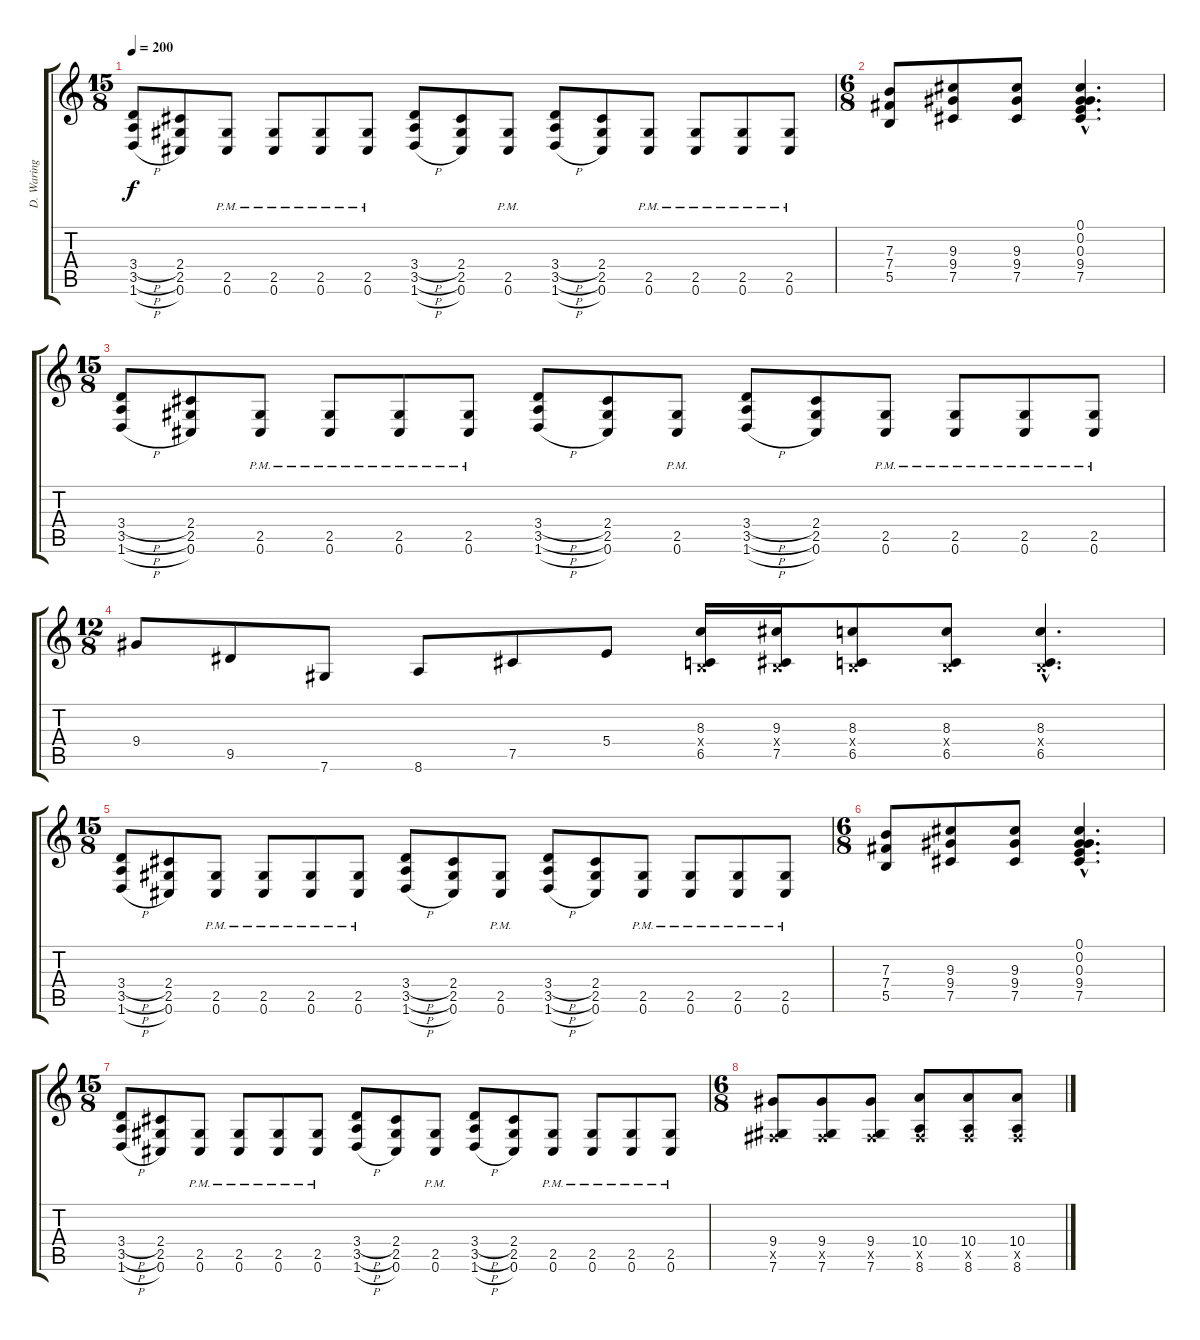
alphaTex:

\track ("D. Waring Gtr." "D. Waring ") {instrument distortionguitar}
\staff {score tabs}
\tuning (Db4 Ab3 E3 B2 Gb2 Db2) {hide}
\ts (15 8)
\tempo 200
\clef g2
\ks c
(3.4{h} 3.5{h} 1.6{h}).8{dy f} (2.4 2.5 0.6).8 (2.5{pm} 0.6{pm}).8 (2.5{pm} 0.6{pm}).8 (2.5{pm} 0.6{pm}).8 (2.5{pm} 0.6{pm}).8 (3.4{h} 3.5{h} 1.6{h}).8 (2.4 2.5 0.6).8 (2.5{pm} 0.6{pm}).8 (3.4{h} 3.5{h} 1.6{h}).8 (2.4 2.5 0.6).8 (2.5{pm} 0.6{pm}).8 (2.5{pm} 0.6{pm}).8 (2.5{pm} 0.6{pm}).8 (2.5{pm} 0.6{pm}).8 |
\ts (6 8)
(7.3 7.4 5.5).8 (9.3 9.4 7.5).8 (9.3 9.4 7.5).8 (0.1{hac} 0.2{hac} 0.3{hac} 9.4{hac} 7.5{hac}).4{d} |
\ts (15 8)
(3.4{h} 3.5{h} 1.6{h}).8 (2.4 2.5 0.6).8 (2.5{pm} 0.6{pm}).8 (2.5{pm} 0.6{pm}).8 (2.5{pm} 0.6{pm}).8 (2.5{pm} 0.6{pm}).8 (3.4{h} 3.5{h} 1.6{h}).8 (2.4 2.5 0.6).8 (2.5{pm} 0.6{pm}).8 (3.4{h} 3.5{h} 1.6{h}).8 (2.4 2.5 0.6).8 (2.5{pm} 0.6{pm}).8 (2.5{pm} 0.6{pm}).8 (2.5{pm} 0.6{pm}).8 (2.5{pm} 0.6{pm}).8 |
\ts (12 8)
9.4.8 9.5.8 7.6.8 8.6.8 7.5.8 5.4.8 (8.3 0.4{x} 6.5).16 (9.3 0.4{x} 7.5).16 (8.3 0.4{x} 6.5).8 (8.3 0.4{x} 6.5).8 (8.3{hac} 0.4{hac x} 6.5{hac}).4{d} |
\ts (15 8)
(3.4{h} 3.5{h} 1.6{h}).8 (2.4 2.5 0.6).8 (2.5{pm} 0.6{pm}).8 (2.5{pm} 0.6{pm}).8 (2.5{pm} 0.6{pm}).8 (2.5{pm} 0.6{pm}).8 (3.4{h} 3.5{h} 1.6{h}).8 (2.4 2.5 0.6).8 (2.5{pm} 0.6{pm}).8 (3.4{h} 3.5{h} 1.6{h}).8 (2.4 2.5 0.6).8 (2.5{pm} 0.6{pm}).8 (2.5{pm} 0.6{pm}).8 (2.5{pm} 0.6{pm}).8 (2.5{pm} 0.6{pm}).8 |
\ts (6 8)
(7.3 7.4 5.5).8 (9.3 9.4 7.5).8 (9.3 9.4 7.5).8 (0.1{hac} 0.2{hac} 0.3{hac} 9.4{hac} 7.5{hac}).4{d} |
\ts (15 8)
(3.4{h} 3.5{h} 1.6{h}).8 (2.4 2.5 0.6).8 (2.5{pm} 0.6{pm}).8 (2.5{pm} 0.6{pm}).8 (2.5{pm} 0.6{pm}).8 (2.5{pm} 0.6{pm}).8 (3.4{h} 3.5{h} 1.6{h}).8 (2.4 2.5 0.6).8 (2.5{pm} 0.6{pm}).8 (3.4{h} 3.5{h} 1.6{h}).8 (2.4 2.5 0.6).8 (2.5{pm} 0.6{pm}).8 (2.5{pm} 0.6{pm}).8 (2.5{pm} 0.6{pm}).8 (2.5{pm} 0.6{pm}).8 |
\ts (6 8)
(9.4 0.5{x} 7.6).8 (9.4 0.5{x} 7.6).8 (9.4 0.5{x} 7.6).8 (10.4 0.5{x} 8.6).8 (10.4 0.5{x} 8.6).8 (10.4 0.5{x} 8.6).8
